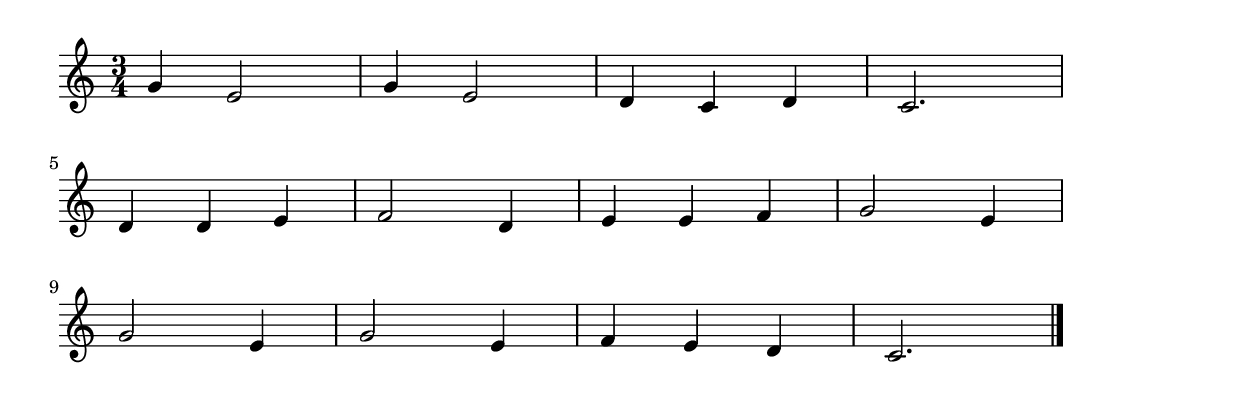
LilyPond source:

\version "2.18.2"

% かっこう

\score {

\layout {
line-width = #170
indent = 0\mm
}

\relative c'' {
\key c \major
\time 3/4
\set Score.tempoHideNote = ##t
\tempo 4=120
\numericTimeSignature

g4 e2 |
g4 e2 |
d4 c d |
c2. |
\break
d4 d e |
f2 d4 |
e4 e f |
g2 e4 |
\break
g2 e4 |
g2 e4 |
f e d |
c2. |

\bar "|."
}

\midi {}

}